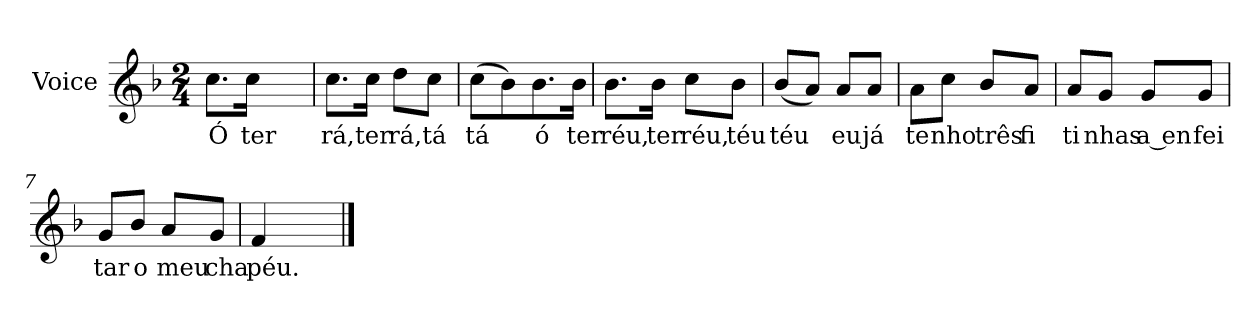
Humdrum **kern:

**kern	**text
*part1	*part1
*staff1	*staff1
*I"Voice	*
*I'V	*
*clefG2	*
*k[b-]	*
*F:	*
*M2/4	*
=	=
8.ccL	Ó
16ccJJ	ter
4ryy	.
=1	=1
8.ccL	rá,
16ccJJ	ter
8ddL	rá,
8ccJ	tá
=2	=2
(8ccL	tá
8b-J)	.
8.b-L	ó
16b-JJ	ter
=3	=3
8.b-L	réu,
16b-JJ	ter
8ccL	réu,
8b-J	téu
=4	=4
(8b-L	téu
8aJ)	.
8aL	eu
8aJ	já
=5	=5
8aL	te
8ccJ	nho
8b-L	três
8aJ	fi
=6	=6
8aL	ti
8gJ	nhas
8gL	a en
8gJ	fei
=7	=7
8gL	tar
8b-J	o
8aL	meu
8gJ	cha
=8	=8
4f	péu.
4ryy	.
==	==
*-	*-
